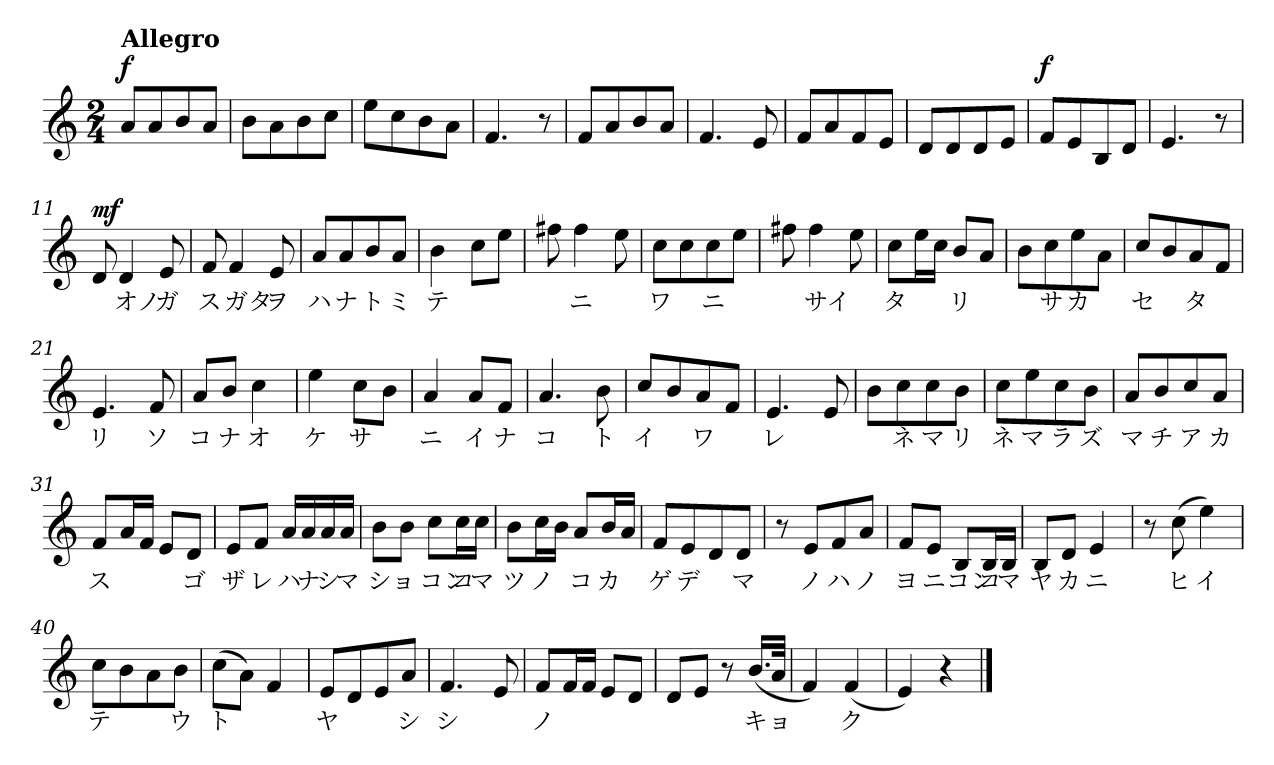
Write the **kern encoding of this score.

**kern	**text	**dynam
*part1	*part1	*part1
*staff1	*staff1	*staff1
*clefG2	*	*
*k[]	*	*
*C:	*	*
*M2/4	*	*
=1	=1	=1
!LO:TX:a:B:t=Allegro	!	!
!	!	!LO:DY:b
8a/L	.	f
8a/	.	.
8b/	.	.
8a/J	.	.
=2	=2	=2
8b\L	.	.
8a\	.	.
8b\	.	.
8cc\J	.	.
=3	=3	=3
8ee\L	.	.
8cc\	.	.
8b\	.	.
8a\J	.	.
=4	=4	=4
4.f/	.	.
8r	.	.
=5	=5	=5
8f/L	.	.
8a/	.	.
8b/	.	.
8a/J	.	.
=6	=6	=6
4.f/	.	.
8e/	.	.
!!LO:LB:g=z
=7	=7	=7
8f/L	.	.
8a/	.	.
8f/	.	.
8e/J	.	.
=8	=8	=8
8d/L	.	.
8d/	.	.
8d/	.	.
8e/J	.	.
=9	=9	=9
!	!	!LO:DY:b
8f/L	.	f
8e/	.	.
8B/	.	.
8d/J	.	.
=10	=10	=10
4.e/	.	.
8r	.	.
=11	=11	=11
!	!	!LO:DY:b
8d/	.	mf
!	!LO:LY:b	!
4d/	オノ	.
!	!LO:LY:b	!
8e/	ガ	.
=12	=12	=12
!	!LO:LY:b	!
8f/	ス	.
!	!LO:LY:b	!
4f/	ガタ	.
!	!LO:LY:b	!
8e/	ヲ	.
!!LO:LB:g=z
=13	=13	=13
!	!LO:LY:b	!
8a/L	ハ	.
!	!LO:LY:b	!
8a/	ナ	.
!	!LO:LY:b	!
8b/	ト	.
!	!LO:LY:b	!
8a/J	ミ	.
=14	=14	=14
!	!LO:LY:b	!
4b\	テ	.
8cc\L	.	.
8ee\J	.	.
=15	=15	=15
!	!LO:LY:b	!
8ff#X\	.	.
!	!LO:LY:b	!
4ff#\	ニ	.
8ee\	.	.
=16	=16	=16
!	!LO:LY:b	!
8cc\L	ワ	.
8cc\	.	.
!	!LO:LY:b	!
8cc\	ニ	.
8ee\J	.	.
=17	=17	=17
!	!LO:LY:b	!
8ff#X\	.	.
!	!LO:LY:b	!
4ff#\	サイ	.
8ee\	.	.
=18	=18	=18
!	!LO:LY:b	!
8cc\L	タ	.
16ee\L	.	.
16cc\JJ	.	.
!	!LO:LY:b	!
8b/L	リ	.
8a/J	.	.
!!LO:LB:g=z
=19	=19	=19
!	!LO:LY:b	!
8b\L	.	.
!	!LO:LY:b	!
8cc\	サ	.
!	!LO:LY:b	!
8ee\	カ	.
8a\J	.	.
=20	=20	=20
!	!LO:LY:b	!
8cc/L	セ	.
8b/	.	.
!	!LO:LY:b	!
8a/	タ	.
8f/J	.	.
=21	=21	=21
!	!LO:LY:b	!
4.e/	リ	.
!	!LO:LY:b	!
8f/	ソ	.
=22	=22	=22
!	!LO:LY:b	!
8a/L	コ	.
!	!LO:LY:b	!
8b/J	ナ	.
!	!LO:LY:b	!
4cc\	オ	.
=23	=23	=23
!	!LO:LY:b	!
4ee\	ケ	.
!	!LO:LY:b	!
8cc\L	サ	.
8b\J	.	.
=24	=24	=24
!	!LO:LY:b	!
4a/	ニ	.
!	!LO:LY:b	!
8a/L	イ	.
!	!LO:LY:b	!
8f/J	ナ	.
!!LO:LB:g=z
=25	=25	=25
!	!LO:LY:b	!
4.a/	コ	.
!	!LO:LY:b	!
8b\	ト	.
=26	=26	=26
!	!LO:LY:b	!
8cc/L	イ	.
8b/	.	.
!	!LO:LY:b	!
8a/	ワ	.
8f/J	.	.
=27	=27	=27
!	!LO:LY:b	!
4.e/	レ	.
8e/	.	.
=28	=28	=28
8b\L	.	.
!	!LO:LY:b	!
8cc\	ネ	.
!	!LO:LY:b	!
8cc\	マ	.
!	!LO:LY:b	!
8b\J	リ	.
=29	=29	=29
!	!LO:LY:b	!
8cc\L	ネ	.
!	!LO:LY:b	!
8ee\	マ	.
!	!LO:LY:b	!
8cc\	ラ	.
!	!LO:LY:b	!
8b\J	ズ	.
=30	=30	=30
!	!LO:LY:b	!
8a/L	マ	.
!	!LO:LY:b	!
8b/	チ	.
!	!LO:LY:b	!
8cc/	ア	.
!	!LO:LY:b	!
8a/J	カ	.
!!LO:LB:g=z
=31	=31	=31
!	!LO:LY:b	!
8f/L	ス	.
16a/L	.	.
16f/JJ	.	.
8e/L	.	.
!	!LO:LY:b	!
8d/J	ゴ	.
=32	=32	=32
!	!LO:LY:b	!
8e/L	ザ	.
!	!LO:LY:b	!
8f/J	レ	.
!	!LO:LY:b	!
16a/LL	ハ	.
!	!LO:LY:b	!
16a/	ナ	.
!	!LO:LY:b	!
16a/	シ	.
!	!LO:LY:b	!
16a/JJ	マ	.
=33	=33	=33
!	!LO:LY:b	!
8b\L	ショ	.
!	!LO:LY:b	!
8b\J	.	.
!	!LO:LY:b	!
8cc\L	コン	.
!	!LO:LY:b	!
16cc\L	コ	.
!	!LO:LY:b	!
16cc\JJ	マ	.
=34	=34	=34
!	!LO:LY:b	!
8b\L	ツ	.
!	!LO:LY:b	!
16cc\L	ノ	.
16b\JJ	.	.
!	!LO:LY:b	!
8a/L	コ	.
!	!LO:LY:b	!
16b/L	カ	.
16a/JJ	.	.
=35	=35	=35
!	!LO:LY:b	!
8f/L	ゲ	.
!	!LO:LY:b	!
8e/	デ	.
8d/	.	.
!	!LO:LY:b	!
8d/J	マ	.
!!LO:LB:g=z
=36	=36	=36
!	!LO:LY:b	!
8r	ツ	.
!	!LO:LY:b	!
8e/L	ノ	.
!	!LO:LY:b	!
8f/	ハ	.
!	!LO:LY:b	!
8a/J	ノ	.
=37	=37	=37
!	!LO:LY:b	!
8f/L	ヨ	.
!	!LO:LY:b	!
8e/J	ニ	.
!	!LO:LY:b	!
8B/L	コン	.
!	!LO:LY:b	!
16B/L	コ	.
!	!LO:LY:b	!
16B/JJ	マ	.
=38	=38	=38
!	!LO:LY:b	!
8B/L	ヤ	.
!	!LO:LY:b	!
8d/J	カ	.
!	!LO:LY:b	!
4e/	ニ	.
=39	=39	=39
8r	.	.
!	!LO:LY:b	!
(>8cc\	ヒ	.
!	!LO:LY:b	!
4ee\)	イ	.
=40	=40	=40
!	!LO:LY:b	!
8cc\L	テ	.
8b\	.	.
8a\	.	.
!	!LO:LY:b	!
8b\J	ウ	.
=41	=41	=41
!	!LO:LY:b	!
(>8cc\L	ト	.
8a\J)	.	.
4f/	.	.
!!LO:LB:g=z
=42	=42	=42
!	!LO:LY:b	!
8e/L	ヤ	.
8d/	.	.
8e/	.	.
!	!LO:LY:b	!
8a/J	シ	.
=43	=43	=43
!	!LO:LY:b	!
4.f/	シ	.
8e/	.	.
=44	=44	=44
!	!LO:LY:b	!
8f/L	ノ	.
16f/L	.	.
16f/JJ	.	.
8e/L	.	.
8d/J	.	.
=45	=45	=45
!	!LO:LY:b	!
8d/L	.	.
8e/J	.	.
8r	.	.
!	!LO:LY:b	!
(<16.b/LL	キョ	.
32a/JJk	.	.
=46	=46	=46
4f/)	.	.
!	!LO:LY:b	!
(<4f/	ク	.
=47	=47	=47
4e/)	.	.
4r	.	.
==	==	==
*-	*-	*-
